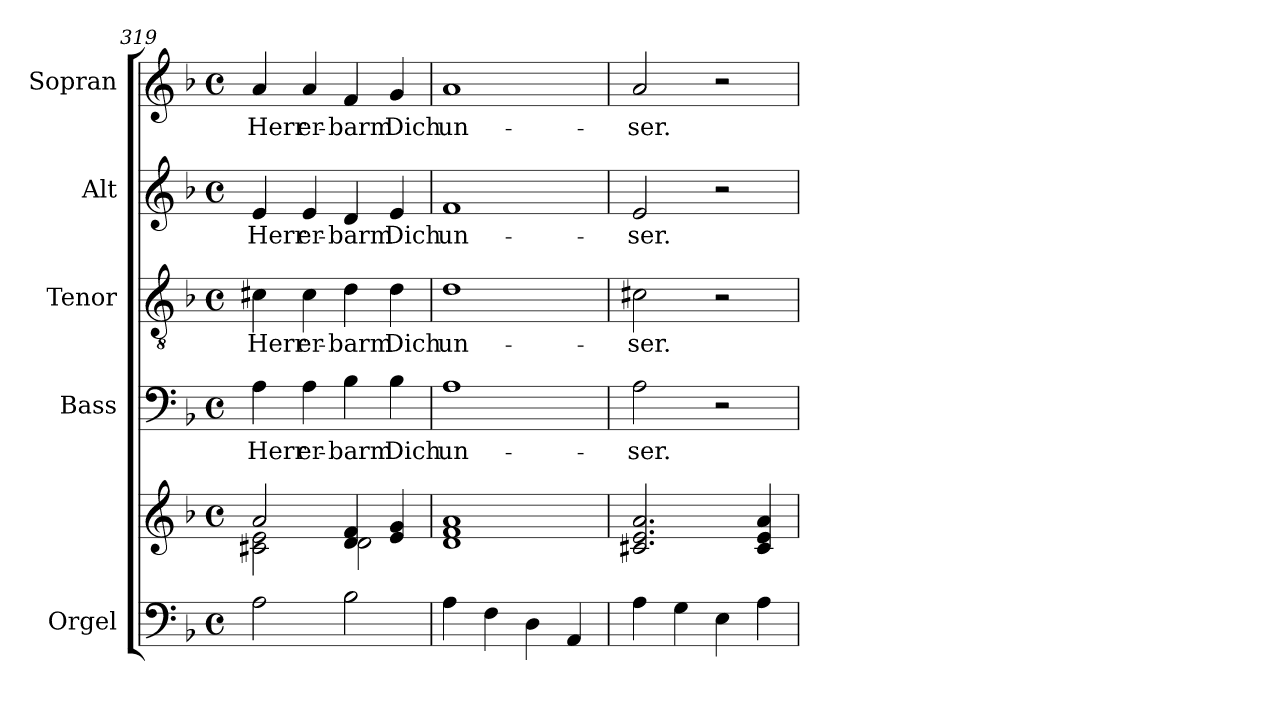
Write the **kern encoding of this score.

**kern	**kern	**kern	**text	**kern	**text	**kern	**text	**kern	**text
*part5	*part5	*part4	*part4	*part3	*part3	*part2	*part2	*part1	*part1
*staff6	*staff5	*staff4	*staff4	*staff3	*staff3	*staff2	*staff2	*staff1	*staff1
*I"Orgel	*	*I"Bass	*	*I"Tenor	*	*I"Alt	*	*I"Sopran	*
*I'Org.	*	*I'B.	*	*I'T.	*	*I'A.	*	*I'S.	*
*clefF4	*clefG2	*clefF4	*	*clefGv2	*	*clefG2	*	*clefG2	*
*k[b-]	*k[b-]	*k[b-]	*	*k[b-]	*	*k[b-]	*	*k[b-]	*
*F:	*F:	*F:	*	*F:	*	*F:	*	*F:	*
*M4/4	*M4/4	*M4/4	*	*M4/4	*	*M4/4	*	*M4/4	*
*met(c)	*met(c)	*met(c)	*	*met(c)	*	*met(c)	*	*met(c)	*
=319	=319	=319	=319	=319	=319	=319	=319	=319	=319
*	*^	*	*	*	*	*	*	*	*
2A\	2a/	2c#X\ 2e\	4A\	Herr	4c#X\	Herr	4e/	Herr	4a/	Herr
.	.	.	4A\	er-	4c#\	er-	4e/	er-	4a/	er-
2B-\	4d/ 4f/	2d\	4B-\	-barm	4d\	-barm	4d/	-barm	4f/	-barm
.	4e/ 4g/	.	4B-\	Dich	4d\	Dich	4e/	Dich	4g/	Dich
*	*v	*v	*	*	*	*	*	*	*	*
=320	=320	=320	=320	=320	=320	=320	=320	=320	=320
4A\	1d 1f 1a	1A	un-	1d	un-	1f	un-	1a	un-
4F\	.	.	.	.	.	.	.	.	.
4D\	.	.	.	.	.	.	.	.	.
4AA/	.	.	.	.	.	.	.	.	.
=321	=321	=321	=321	=321	=321	=321	=321	=321	=321
4A\	2.c#X/ 2.e/ 2.a/	2A\	-ser.	2c#X\	-ser.	2e/	-ser.	2a/	-ser.
4G\	.	.	.	.	.	.	.	.	.
4E\	.	2r	.	2r	.	2r	.	2r	.
4A\	4c#/ 4e/ 4a/	.	.	.	.	.	.	.	.
=	=	=	=	=	=	=	=	=	=
*-	*-	*-	*-	*-	*-	*-	*-	*-	*-
